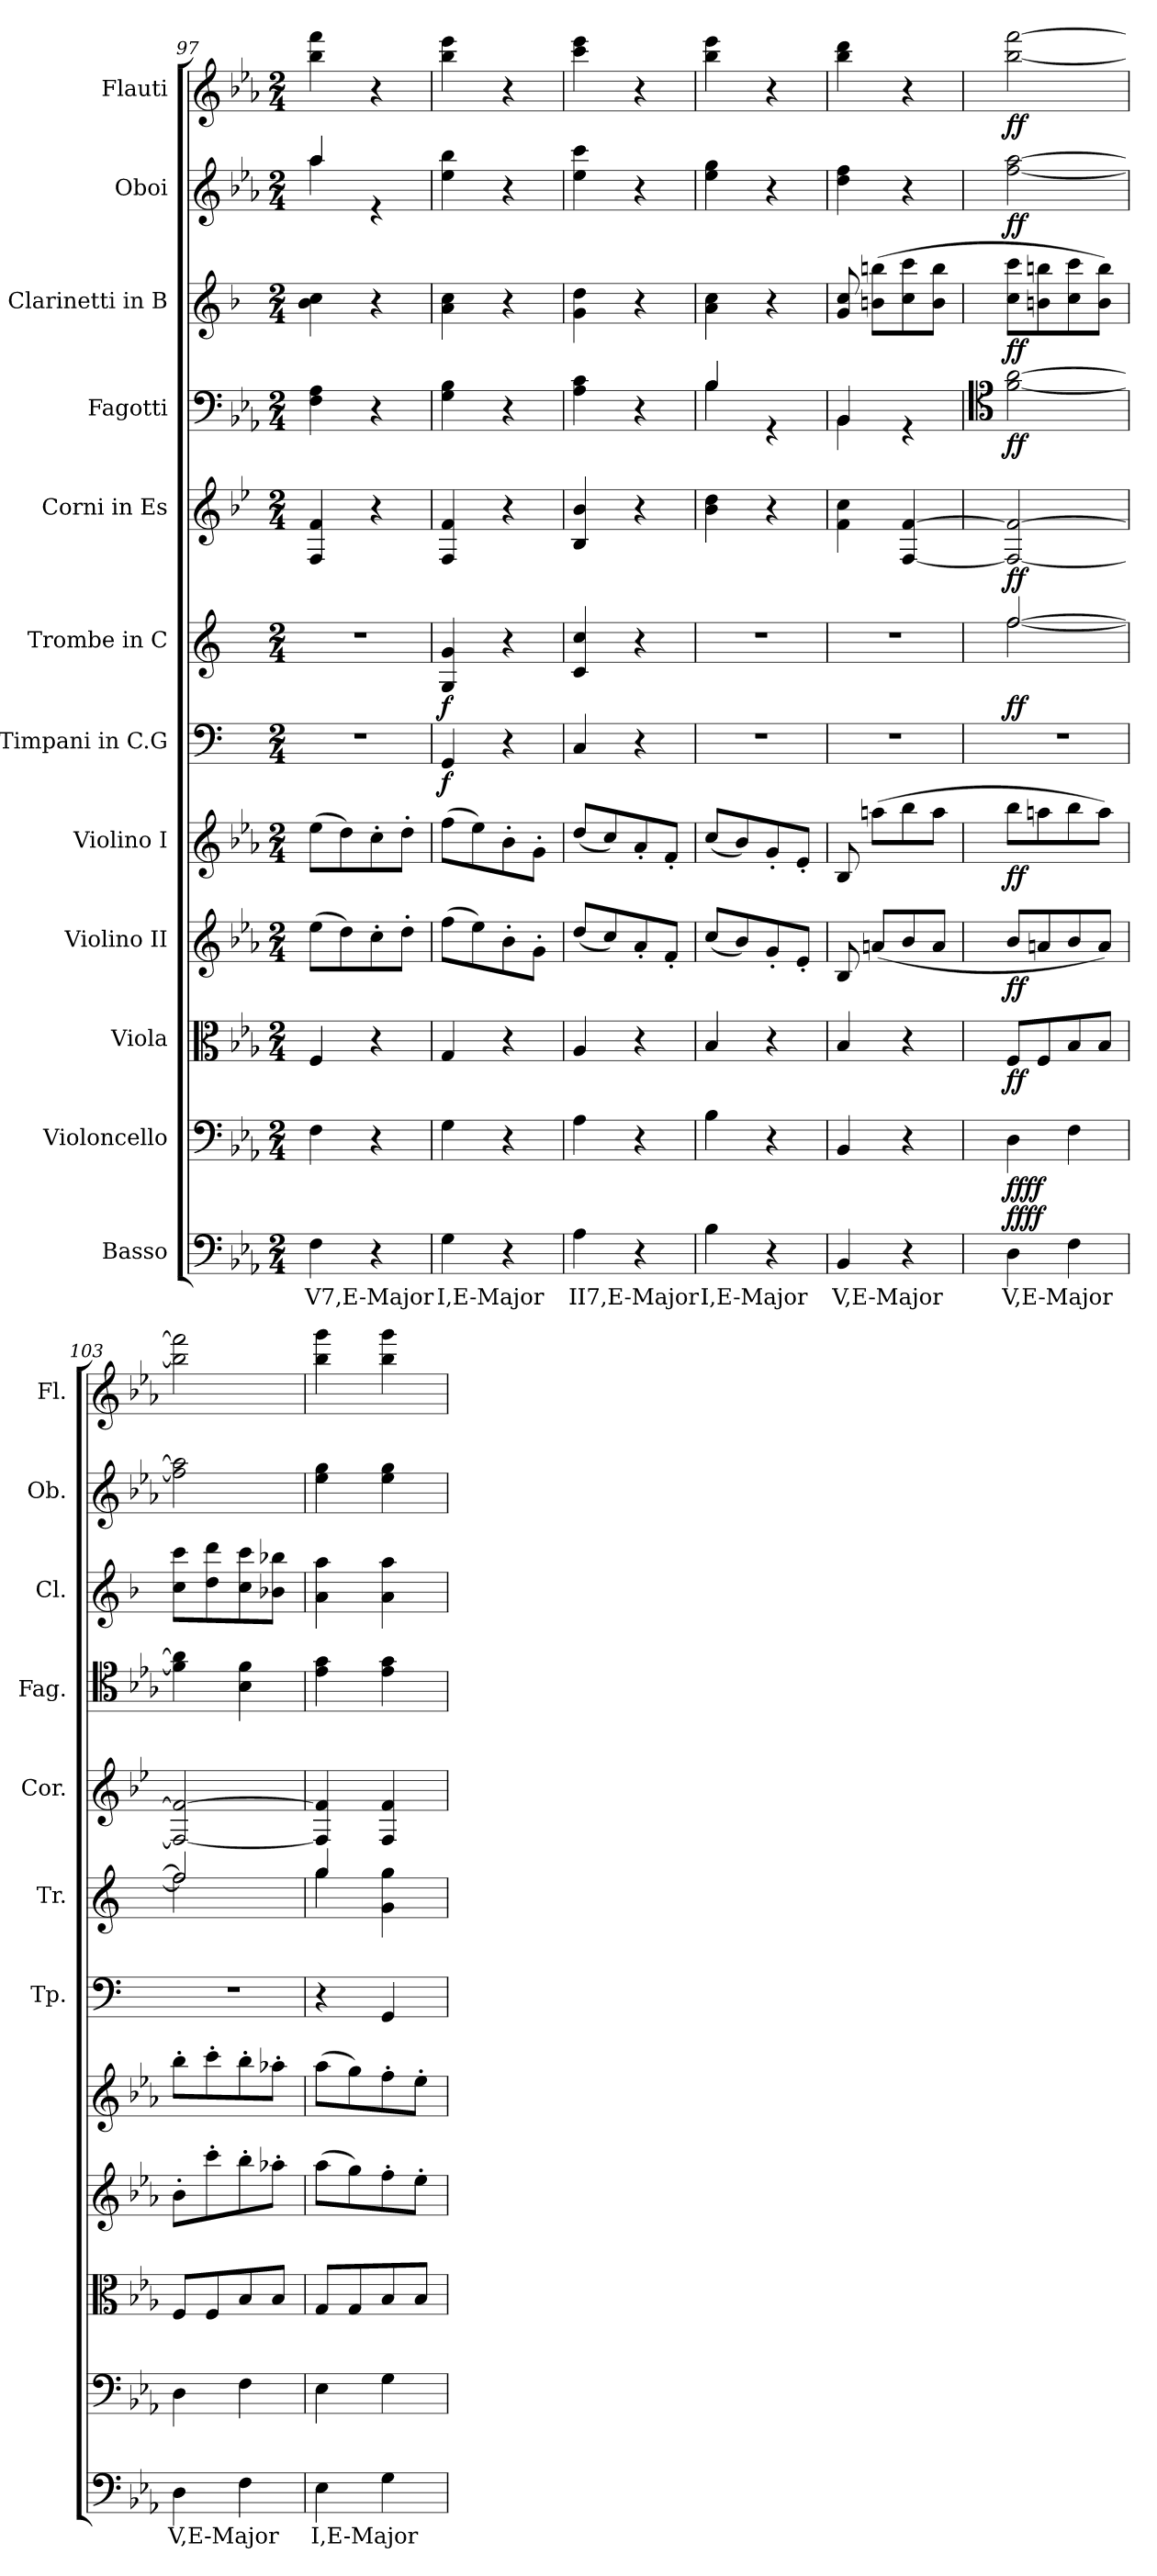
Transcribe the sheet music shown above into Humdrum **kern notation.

**kern	**text	**dynam	**kern	**dynam	**kern	**dynam	**kern	**dynam	**kern	**dynam	**kern	**dynam	**kern	**dynam	**kern	**dynam	**kern	**dynam	**kern	**dynam	**kern	**dynam	**kern	**dynam
*part12	*part12	*part12	*part11	*part11	*part10	*part10	*part9	*part9	*part8	*part8	*part7	*part7	*part6	*part6	*part5	*part5	*part4	*part4	*part3	*part3	*part2	*part2	*part1	*part1
*staff12	*staff12	*staff12	*staff11	*staff11	*staff10	*staff10	*staff9	*staff9	*staff8	*staff8	*staff7	*staff7	*staff6	*staff6	*staff5	*staff5	*staff4	*staff4	*staff3	*staff3	*staff2	*staff2	*staff1	*staff1
*I"Basso	*	*	*I"Violoncello	*	*I"Viola	*	*I"Violino II	*	*I"Violino I	*	*I"Timpani in C.G	*	*I"Trombe in C	*	*I"Corni in Es	*	*I"Fagotti	*	*I"Clarinetti in B	*	*I"Oboi	*	*I"Flauti	*
*	*	*	*	*	*	*	*	*	*	*	*I'Tp.	*	*I'Tr.	*	*I'Cor.	*	*I'Fag.	*	*I'Cl.	*	*I'Ob.	*	*I'Fl.	*
*clefF4	*	*	*clefF4	*	*clefC3	*	*clefG2	*	*clefG2	*	*clefF4	*	*clefG2	*	*clefG2	*	*clefF4	*	*clefG2	*	*clefG2	*	*clefG2	*
*ITrd7c12	*	*	*	*	*	*	*	*	*	*	*	*	*	*	*ITrd4c7	*	*	*	*ITrd1c2	*	*	*	*	*
*k[b-e-a-]	*	*	*k[b-e-a-]	*	*k[b-e-a-]	*	*k[b-e-a-]	*	*k[b-e-a-]	*	*k[]	*	*k[]	*	*k[b-e-a-]	*	*k[b-e-a-]	*	*k[b-e-a-]	*	*k[b-e-a-]	*	*k[b-e-a-]	*
*M2/4	*	*	*M2/4	*	*M2/4	*	*M2/4	*	*M2/4	*	*M2/4	*	*M2/4	*	*M2/4	*	*M2/4	*	*M2/4	*	*M2/4	*	*M2/4	*
=97	=97	=97	=97	=97	=97	=97	=97	=97	=97	=97	=97	=97	=97	=97	=97	=97	=97	=97	=97	=97	=97	=97	=97	=97
*	*	*	*	*	*	*	*	*	*	*	*	*	*	*	*	*	*	*	*	*	*^	*	*	*
4FF\	V7,E-Major	.	4F\	.	4F/	.	(8ee-\L	.	(8ee-\L	.	2r	.	2r	.	4BB-/ 4B-/	.	4F\ 4A-\	.	4a-\ 4b-\	.	4aa-/	4aa-\	.	4bb-\ 4fff\	.
.	.	.	.	.	.	.	8dd\)	.	8dd\)	.	.	.	.	.	.	.	.	.	.	.	.	.	.	.	.
4r	.	.	4r	.	4r	.	8cc'\	.	8cc'\	.	.	.	.	.	4r	.	4r	.	4r	.	4re	4ryy	.	4r	.
.	.	.	.	.	.	.	8dd'\J	.	8dd'\J	.	.	.	.	.	.	.	.	.	.	.	.	.	.	.	.
*	*	*	*	*	*	*	*	*	*	*	*	*	*	*	*	*	*	*	*	*	*v	*v	*	*	*
=98	=98	=98	=98	=98	=98	=98	=98	=98	=98	=98	=98	=98	=98	=98	=98	=98	=98	=98	=98	=98	=98	=98	=98	=98
!	!	!	!	!	!	!	!	!	!	!	!	!LO:DY:b	!	!LO:DY:b	!	!	!	!	!	!	!	!	!	!
4GG\	I,E-Major	.	4G\	.	4G/	.	(8ff\L	.	(8ff\L	.	4GG/	f	4G/ 4g/	f	4BB-/ 4B-/	.	4G\ 4B-\	.	4g\ 4b-\	.	4ee-\ 4bb-\	.	4bb-\ 4eee-\	.
.	.	.	.	.	.	.	8ee-\)	.	8ee-\)	.	.	.	.	.	.	.	.	.	.	.	.	.	.	.
4r	.	.	4r	.	4r	.	8b-'\	.	8b-'\	.	4r	.	4r	.	4r	.	4r	.	4r	.	4r	.	4r	.
.	.	.	.	.	.	.	8g'\J	.	8g'\J	.	.	.	.	.	.	.	.	.	.	.	.	.	.	.
=99	=99	=99	=99	=99	=99	=99	=99	=99	=99	=99	=99	=99	=99	=99	=99	=99	=99	=99	=99	=99	=99	=99	=99	=99
4AA-\	II7,E-Major	.	4A-\	.	4A-/	.	(8dd/L	.	(8dd/L	.	4C/	.	4c/ 4cc/	.	4E-/ 4e-/	.	4A-\ 4c\	.	4f\ 4cc\	.	4ee-\ 4ccc\	.	4ccc\ 4eee-\	.
.	.	.	.	.	.	.	8cc/)	.	8cc/)	.	.	.	.	.	.	.	.	.	.	.	.	.	.	.
4r	.	.	4r	.	4r	.	8a-'/	.	8a-'/	.	4r	.	4r	.	4r	.	4r	.	4r	.	4r	.	4r	.
.	.	.	.	.	.	.	8f'/J	.	8f'/J	.	.	.	.	.	.	.	.	.	.	.	.	.	.	.
=100	=100	=100	=100	=100	=100	=100	=100	=100	=100	=100	=100	=100	=100	=100	=100	=100	=100	=100	=100	=100	=100	=100	=100	=100
*	*	*	*	*	*	*	*	*	*	*	*	*	*	*	*	*	*^	*	*	*	*	*	*	*
4BB-\	I,E-Major	.	4B-\	.	4B-/	.	(8cc/L	.	(8cc/L	.	2r	.	2r	.	4e-\ 4g\	.	4B-/	4B-\	.	4g\ 4b-\	.	4ee-\ 4gg\	.	4bb-\ 4eee-\	.
.	.	.	.	.	.	.	8b-/)	.	8b-/)	.	.	.	.	.	.	.	.	.	.	.	.	.	.	.	.
4r	.	.	4r	.	4r	.	8g'/	.	8g'/	.	.	.	.	.	4r	.	4rGG	4ryy	.	4r	.	4r	.	4r	.
.	.	.	.	.	.	.	8e-'/J	.	8e-'/J	.	.	.	.	.	.	.	.	.	.	.	.	.	.	.	.
=101	=101	=101	=101	=101	=101	=101	=101	=101	=101	=101	=101	=101	=101	=101	=101	=101	=101	=101	=101	=101	=101	=101	=101	=101	=101
4BBB-/	V,E-Major	.	4BB-/	.	4B-/	.	8B-/	.	8B-/	.	2r	.	2r	.	4B-\ 4f\	.	4BB-/	4BB-\	.	8f/ 8b-/	.	4dd\ 4ff\	.	4bb-\ 4ddd\	.
.	.	.	.	.	.	.	(8an/L	.	(>8aan\L	.	.	.	.	.	.	.	.	.	.	(8an\ 8aan\L	.	.	.	.	.
4r	.	.	4r	.	4r	.	8b-/	.	8bb-\	.	.	.	.	.	[4BB-/ [4B-/	.	4rGG	4ryy	.	8b-\ 8bb-\	.	4r	.	4r	.
.	.	.	.	.	.	.	8a/J	.	8aa\J	.	.	.	.	.	.	.	.	.	.	8a\ 8aa\J	.	.	.	.	.
*	*	*	*	*	*	*	*	*	*	*	*	*	*	*	*	*	*v	*v	*	*	*	*	*	*	*
!!LO:PB:g=z
=102	=102	=102	=102	=102	=102	=102	=102	=102	=102	=102	=102	=102	=102	=102	=102	=102	=102	=102	=102	=102	=102	=102	=102	=102
*	*	*	*	*	*	*	*	*	*	*	*	*	*	*	*	*	*clefC4	*	*	*	*	*	*	*
*	*	*	*	*	*	*	*	*	*	*	*	*	*^	*	*	*	*	*	*	*	*	*	*	*
!	!	!LO:DY:b	!	!	!	!	!	!	!	!	!	!	!	!	!	!	!	!	!	!	!	!	!	!	!
!	!	!LO:DY:n=1:b	!	!LO:DY:b	!	!	!	!	!	!	!	!	!	!	!	!	!	!	!	!	!	!	!	!	!
!	!	!	!	!LO:DY:n=1:b	!	!LO:DY:b	!	!LO:DY:b	!	!LO:DY:b	!	!	!	!	!LO:DY:b	!	!LO:DY:b	!	!LO:DY:b	!	!LO:DY:b	!	!LO:DY:b	!	!LO:DY:b
4DD\	V,E-Major	ff ff	4D\	ff ff	8F/L	ff	8b-/L	ff	8bb-\L	ff	2r	.	[2ff/	[2ff\	ff	2BB-/_ 2B-/_	ff	[2f\ [2a-\	ff	8b-\ 8bb-\L	ff	[2ff\ [2aa-\	ff	[2bb-\ [2fff\	ff
.	.	.	.	.	8F/	.	8an/	.	8aan\	.	.	.	.	.	.	.	.	.	.	8an\ 8aan\	.	.	.	.	.
4FF\	.	.	4F\	.	8B-/	.	8b-/	.	8bb-\	.	.	.	.	.	.	.	.	.	.	8b-\ 8bb-\	.	.	.	.	.
.	.	.	.	.	8B-/J	.	8a/J)	.	8aa\J)	.	.	.	.	.	.	.	.	.	.	8a\ 8aa\J)	.	.	.	.	.
=103	=103	=103	=103	=103	=103	=103	=103	=103	=103	=103	=103	=103	=103	=103	=103	=103	=103	=103	=103	=103	=103	=103	=103	=103	=103
4DD\	V,E-Major	.	4D\	.	8F/L	.	8b-'\L	.	8bb-'\L	.	2r	.	2ff/]	2ff\]	.	2BB-/_ 2B-/_	.	4f\] 4a-\]	.	8b-\ 8bb-\L	.	2ff\] 2aa-\]	.	2bb-\] 2fff\]	.
.	.	.	.	.	8F/	.	8ccc'\	.	8ccc'\	.	.	.	.	.	.	.	.	.	.	8cc\ 8ccc\	.	.	.	.	.
4FF\	.	.	4F\	.	8B-/	.	8bb-'\	.	8bb-'\	.	.	.	.	.	.	.	.	4B-\ 4f\	.	8b-\ 8bb-\	.	.	.	.	.
.	.	.	.	.	8B-/J	.	8aa-X'\J	.	8aa-X'\J	.	.	.	.	.	.	.	.	.	.	8a-X\ 8aa-X\J	.	.	.	.	.
!!LO:PB:g=z
=104	=104	=104	=104	=104	=104	=104	=104	=104	=104	=104	=104	=104	=104	=104	=104	=104	=104	=104	=104	=104	=104	=104	=104	=104	=104
4EE-\	I,E-Major	.	4E-\	.	8G/L	.	(8aa-\L	.	(8aa-\L	.	4r	.	4gg/	4gg\	.	4BB-/] 4B-/]	.	4e-\ 4g\	.	4g\ 4gg\	.	4ee-\ 4gg\	.	4bb-\ 4ggg\	.
.	.	.	.	.	8G/	.	8gg\)	.	8gg\)	.	.	.	.	.	.	.	.	.	.	.	.	.	.	.	.
4GG\	.	.	4G\	.	8B-/	.	8ff'\	.	8ff'\	.	4GG/	.	4g\ 4gg\	4ryy	.	4BB-/ 4B-/	.	4e-\ 4g\	.	4g\ 4gg\	.	4ee-\ 4gg\	.	4bb-\ 4ggg\	.
.	.	.	.	.	8B-/J	.	8ee-'\J	.	8ee-'\J	.	.	.	.	.	.	.	.	.	.	.	.	.	.	.	.
*	*	*	*	*	*	*	*	*	*	*	*	*	*v	*v	*	*	*	*	*	*	*	*	*	*	*
=	=	=	=	=	=	=	=	=	=	=	=	=	=	=	=	=	=	=	=	=	=	=	=	=
*-	*-	*-	*-	*-	*-	*-	*-	*-	*-	*-	*-	*-	*-	*-	*-	*-	*-	*-	*-	*-	*-	*-	*-	*-
